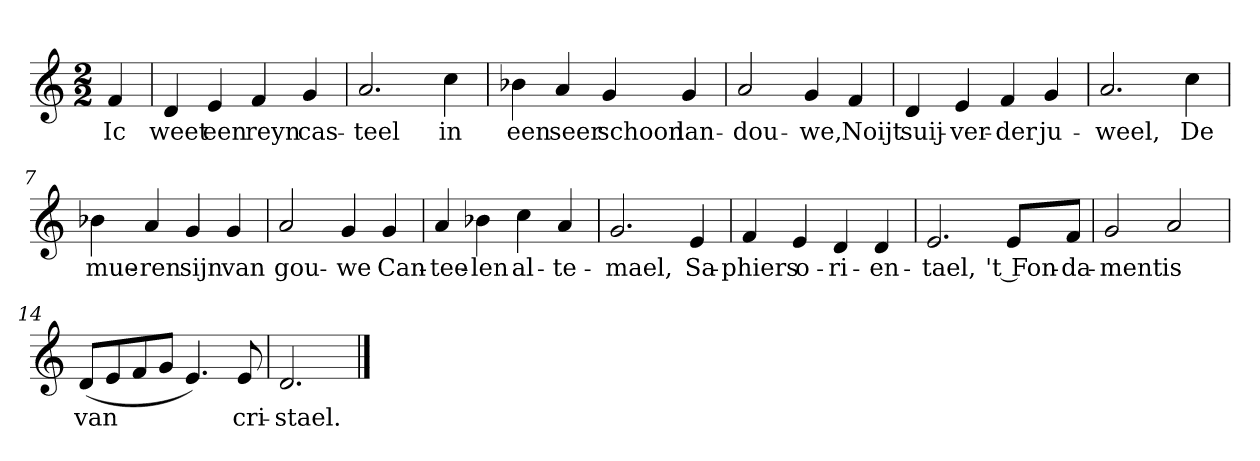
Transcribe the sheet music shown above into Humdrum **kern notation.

**kern	**text
*part1	*part1
*staff1	*staff1
*clefG2	*
*k[]	*
*C:	*
*M2/2	*
*MM120	*
=	=
4f	Ic
=1	=1
4d	weet
4e	een
4f	reyn
4g	cas-
=2	=2
2.a	-teel
4cc	in
=3	=3
4b-X	een
4a	seer
4g	schoon
4g	lan-
=4	=4
2a	-dou-
4g	-we,
4f	Noijt
=5	=5
4d	suij-
4e	-ver-
4f	-der
4g	ju-
=6	=6
2.a	-weel,
4cc	De
=7	=7
4b-X	mue-
4a	-ren
4g	sijn
4g	van
=8	=8
2a	gou-
4g	-we
4g	Can-
=9	=9
4a	-tee-
4b-X	-len
4cc	al-
4a	-te-
=10	=10
2.g	-mael,
4e	Sa-
=11	=11
4f	-phiers
4e	o-
4d	-ri-
4d	-en-
=12	=12
2.e	-tael,
8e/L	't Fon-
8f/J	-da-
=13	=13
2g	-ment
2a	is
=14	=14
(8d/L	van
8e/	.
8f/	.
8g/J	.
4.e)	.
8e	cri-
=15	=15
2.d	-stael.
==	==
*-	*-
